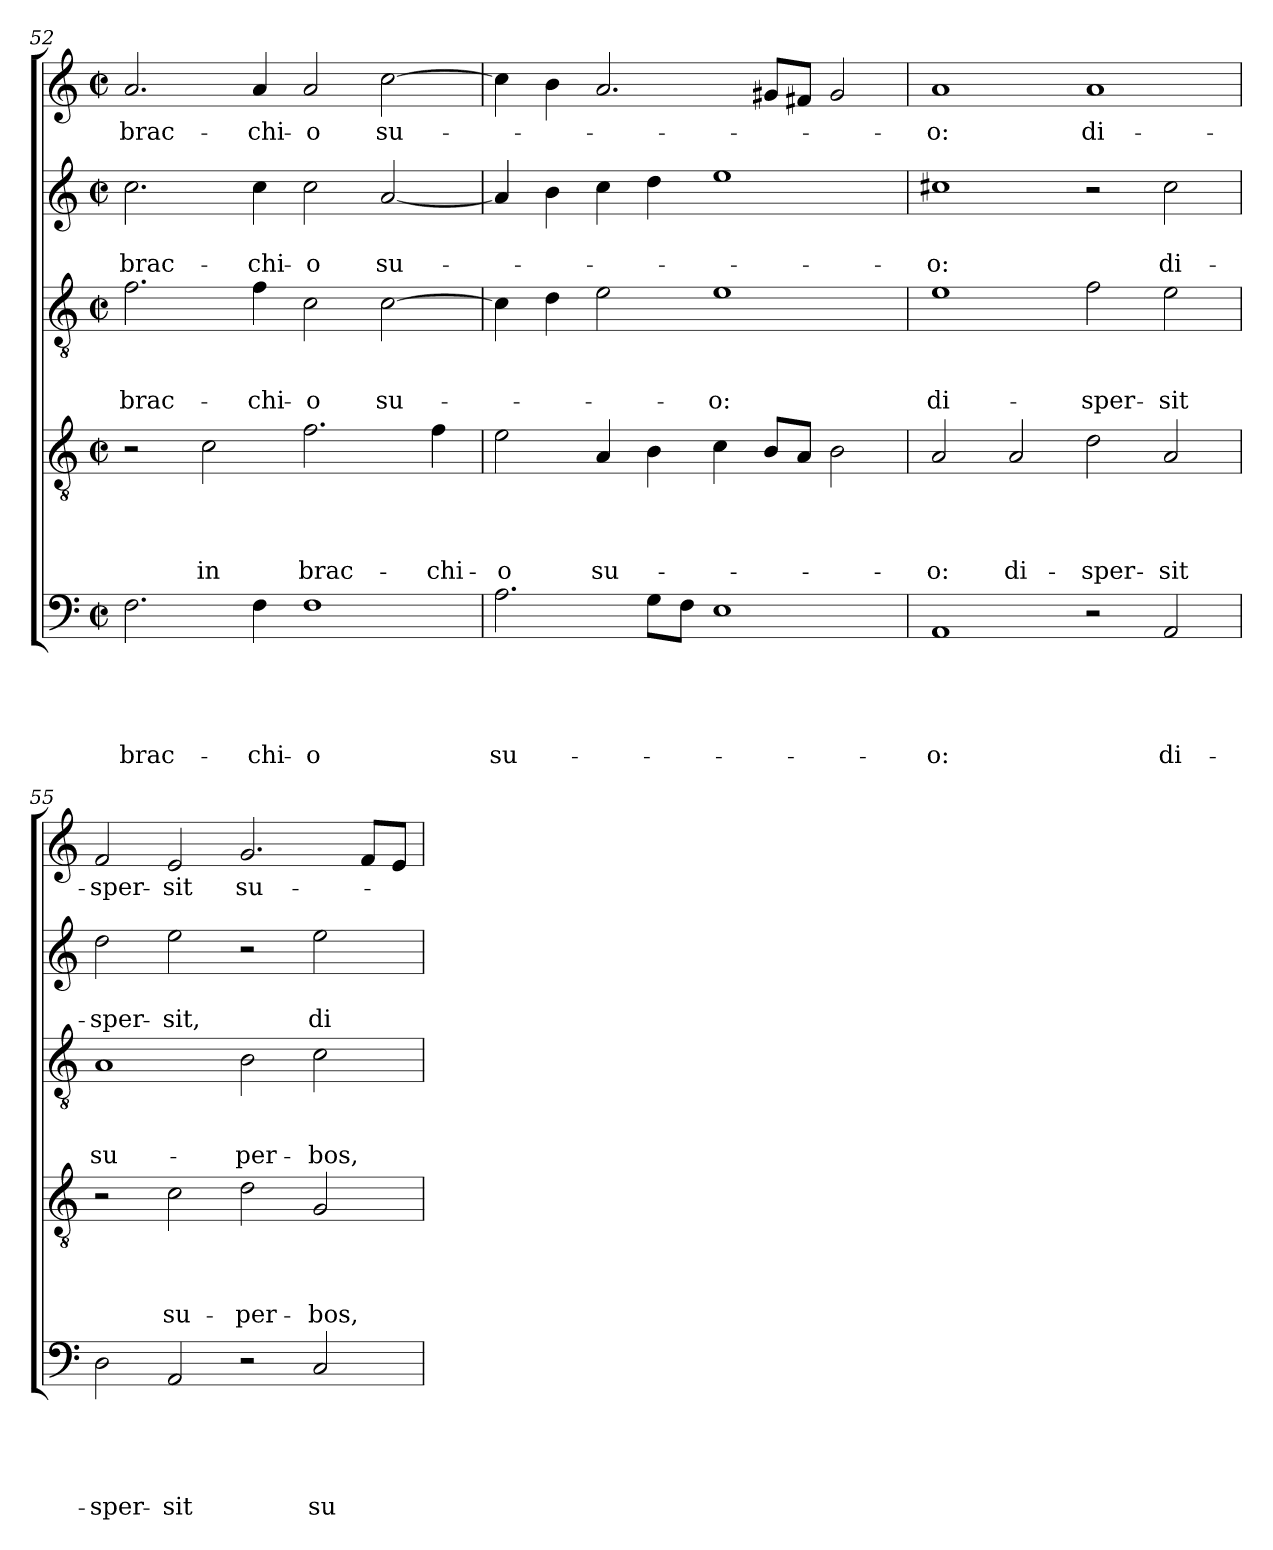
**kern	**text	**text	**text	**text	**text	**kern	**text	**text	**text	**text	**kern	**text	**text	**text	**kern	**text	**text	**kern	**text
*part5	*part5	*part5	*part5	*part5	*part5	*part4	*part4	*part4	*part4	*part4	*part3	*part3	*part3	*part3	*part2	*part2	*part2	*part1	*part1
*staff5	*staff5	*staff5	*staff5	*staff5	*staff5	*staff4	*staff4	*staff4	*staff4	*staff4	*staff3	*staff3	*staff3	*staff3	*staff2	*staff2	*staff2	*staff1	*staff1
!!LO:LB:g=z
*clefF4	*	*	*	*	*	*clefGv2	*	*	*	*	*clefGv2	*	*	*	*clefG2	*	*	*clefG2	*
*k[]	*	*	*	*	*	*k[]	*	*	*	*	*k[]	*	*	*	*k[]	*	*	*k[]	*
*C:	*	*	*	*	*	*C:	*	*	*	*	*C:	*	*	*	*C:	*	*	*C:	*
*M2/2	*	*	*	*	*	*M2/2	*	*	*	*	*M2/2	*	*	*	*M2/2	*	*	*M2/2	*
*met(c|)	*	*	*	*	*	*met(c|)	*	*	*	*	*met(c|)	*	*	*	*met(c|)	*	*	*met(c|)	*
=52	=52	=52	=52	=52	=52	=52	=52	=52	=52	=52	=52	=52	=52	=52	=52	=52	=52	=52	=52
2.F\	.	.	.	.	brac-	2r	.	.	.	.	2.f\	.	.	brac-	2.cc\	.	brac-	2.a/	brac-
.	.	.	.	.	.	2c\	.	.	.	in	.	.	.	.	.	.	.	.	.
4F\	.	.	.	.	-chi-	.	.	.	.	.	4f\	.	.	-chi-	4cc\	.	-chi-	4a/	-chi-
1F	.	.	.	.	-o	2.f\	.	.	.	brac-	2c\	.	.	-o	2cc\	.	-o	2a/	-o
.	.	.	.	.	.	.	.	.	.	.	[2c\	.	.	su-	[2a/	.	su-	[2cc\	su-
.	.	.	.	.	.	4f\	.	.	.	-chi-	.	.	.	.	.	.	.	.	.
=53	=53	=53	=53	=53	=53	=53	=53	=53	=53	=53	=53	=53	=53	=53	=53	=53	=53	=53	=53
2.A\	.	.	.	.	su-	2e\	.	.	.	-o	4c\]	.	.	.	4a/]	.	.	4cc\]	.
.	.	.	.	.	.	.	.	.	.	.	4d\	.	.	.	4b\	.	.	4b\	.
.	.	.	.	.	.	4A/	.	.	.	su-	2e\	.	.	.	4cc\	.	.	2.a/	.
8G\L	.	.	.	.	.	4B\	.	.	.	.	.	.	.	.	4dd\	.	.	.	.
8F\J	.	.	.	.	.	.	.	.	.	.	.	.	.	.	.	.	.	.	.
1E	.	.	.	.	.	4c\	.	.	.	.	1e	.	.	-o:	1ee	.	.	.	.
.	.	.	.	.	.	8B/L	.	.	.	.	.	.	.	.	.	.	.	8g#/L	.
.	.	.	.	.	.	8A/J	.	.	.	.	.	.	.	.	.	.	.	8f#/J	.
.	.	.	.	.	.	2B\	.	.	.	.	.	.	.	.	.	.	.	2g#/	.
=54	=54	=54	=54	=54	=54	=54	=54	=54	=54	=54	=54	=54	=54	=54	=54	=54	=54	=54	=54
1AA	.	.	.	.	-o:	2A/	.	.	.	-o:	1e	.	.	di-	1cc#X	.	-o:	1a	-o:
.	.	.	.	.	.	2A/	.	.	.	di-	.	.	.	.	.	.	.	.	.
2r	.	.	.	.	.	2d\	.	.	.	-sper-	2f\	.	.	-sper-	2r	.	.	1a	di-
2AA/	.	.	.	.	di-	2A/	.	.	.	-sit	2e\	.	.	-sit	2cc#\	.	di-	.	.
=55	=55	=55	=55	=55	=55	=55	=55	=55	=55	=55	=55	=55	=55	=55	=55	=55	=55	=55	=55
2D\	.	.	.	.	-sper-	2r	.	.	.	.	1A	.	.	su-	2dd\	.	-sper-	2f/	-sper-
2AA/	.	.	.	.	-sit	2c\	.	.	.	su-	.	.	.	.	2ee\	.	-sit,	2e/	-sit
2r	.	.	.	.	.	2d\	.	.	.	-per-	2B\	.	.	-per-	2r	.	.	2.g/	su-
2C/	.	.	.	.	su-	2G/	.	.	.	-bos,	2c\	.	.	-bos,	2ee\	.	di-	.	.
.	.	.	.	.	.	.	.	.	.	.	.	.	.	.	.	.	.	8f/L	.
.	.	.	.	.	.	.	.	.	.	.	.	.	.	.	.	.	.	8e/J	.
=	=	=	=	=	=	=	=	=	=	=	=	=	=	=	=	=	=	=	=
*-	*-	*-	*-	*-	*-	*-	*-	*-	*-	*-	*-	*-	*-	*-	*-	*-	*-	*-	*-
